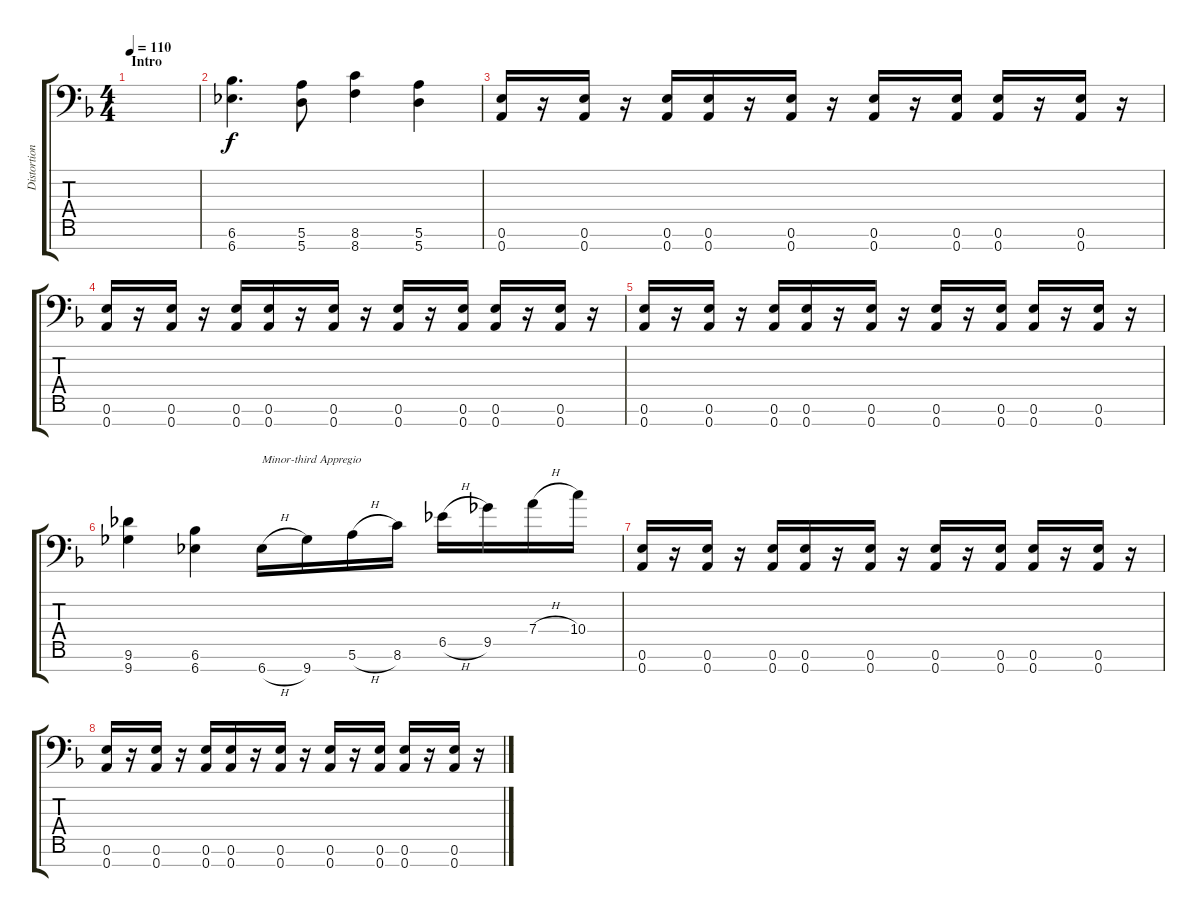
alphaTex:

\track ("Distortion Guitar 1" "Distortion") {instrument distortionguitar}
\staff {score tabs}
\tuning (E4 B3 G3 D3 A2 E2 A1) {hide}
\ts (4 4)
\section ("" "Intro")
\tempo 110
\clef f4
\ks dminor
|
(6.6 6.7).4{d} (5.6 5.7).8 (8.6 8.7).4 (5.6 5.7).4 |
(0.6 0.7).16 r.16 (0.6 0.7).16 r.16 (0.6 0.7).16 (0.6 0.7).16 r.16 (0.6 0.7).16 r.16 (0.6 0.7).16 r.16 (0.6 0.7).16 (0.6 0.7).16 r.16 (0.6 0.7).16 r.16 |
(0.6 0.7).16 r.16 (0.6 0.7).16 r.16 (0.6 0.7).16 (0.6 0.7).16 r.16 (0.6 0.7).16 r.16 (0.6 0.7).16 r.16 (0.6 0.7).16 (0.6 0.7).16 r.16 (0.6 0.7).16 r.16 |
(0.6 0.7).16 r.16 (0.6 0.7).16 r.16 (0.6 0.7).16 (0.6 0.7).16 r.16 (0.6 0.7).16 r.16 (0.6 0.7).16 r.16 (0.6 0.7).16 (0.6 0.7).16 r.16 (0.6 0.7).16 r.16 |
(9.6 9.7).4 (6.6 6.7).4 6.7{h}.16{txt "Minor-third Appregio"} 9.7.16 5.6{h}.16 8.6.16 6.5{h}.16 9.5.16 7.4{h}.16 10.4.16 |
(0.6 0.7).16 r.16 (0.6 0.7).16 r.16 (0.6 0.7).16 (0.6 0.7).16 r.16 (0.6 0.7).16 r.16 (0.6 0.7).16 r.16 (0.6 0.7).16 (0.6 0.7).16 r.16 (0.6 0.7).16 r.16 |
(0.6 0.7).16 r.16 (0.6 0.7).16 r.16 (0.6 0.7).16 (0.6 0.7).16 r.16 (0.6 0.7).16 r.16 (0.6 0.7).16 r.16 (0.6 0.7).16 (0.6 0.7).16 r.16 (0.6 0.7).16 r.16
